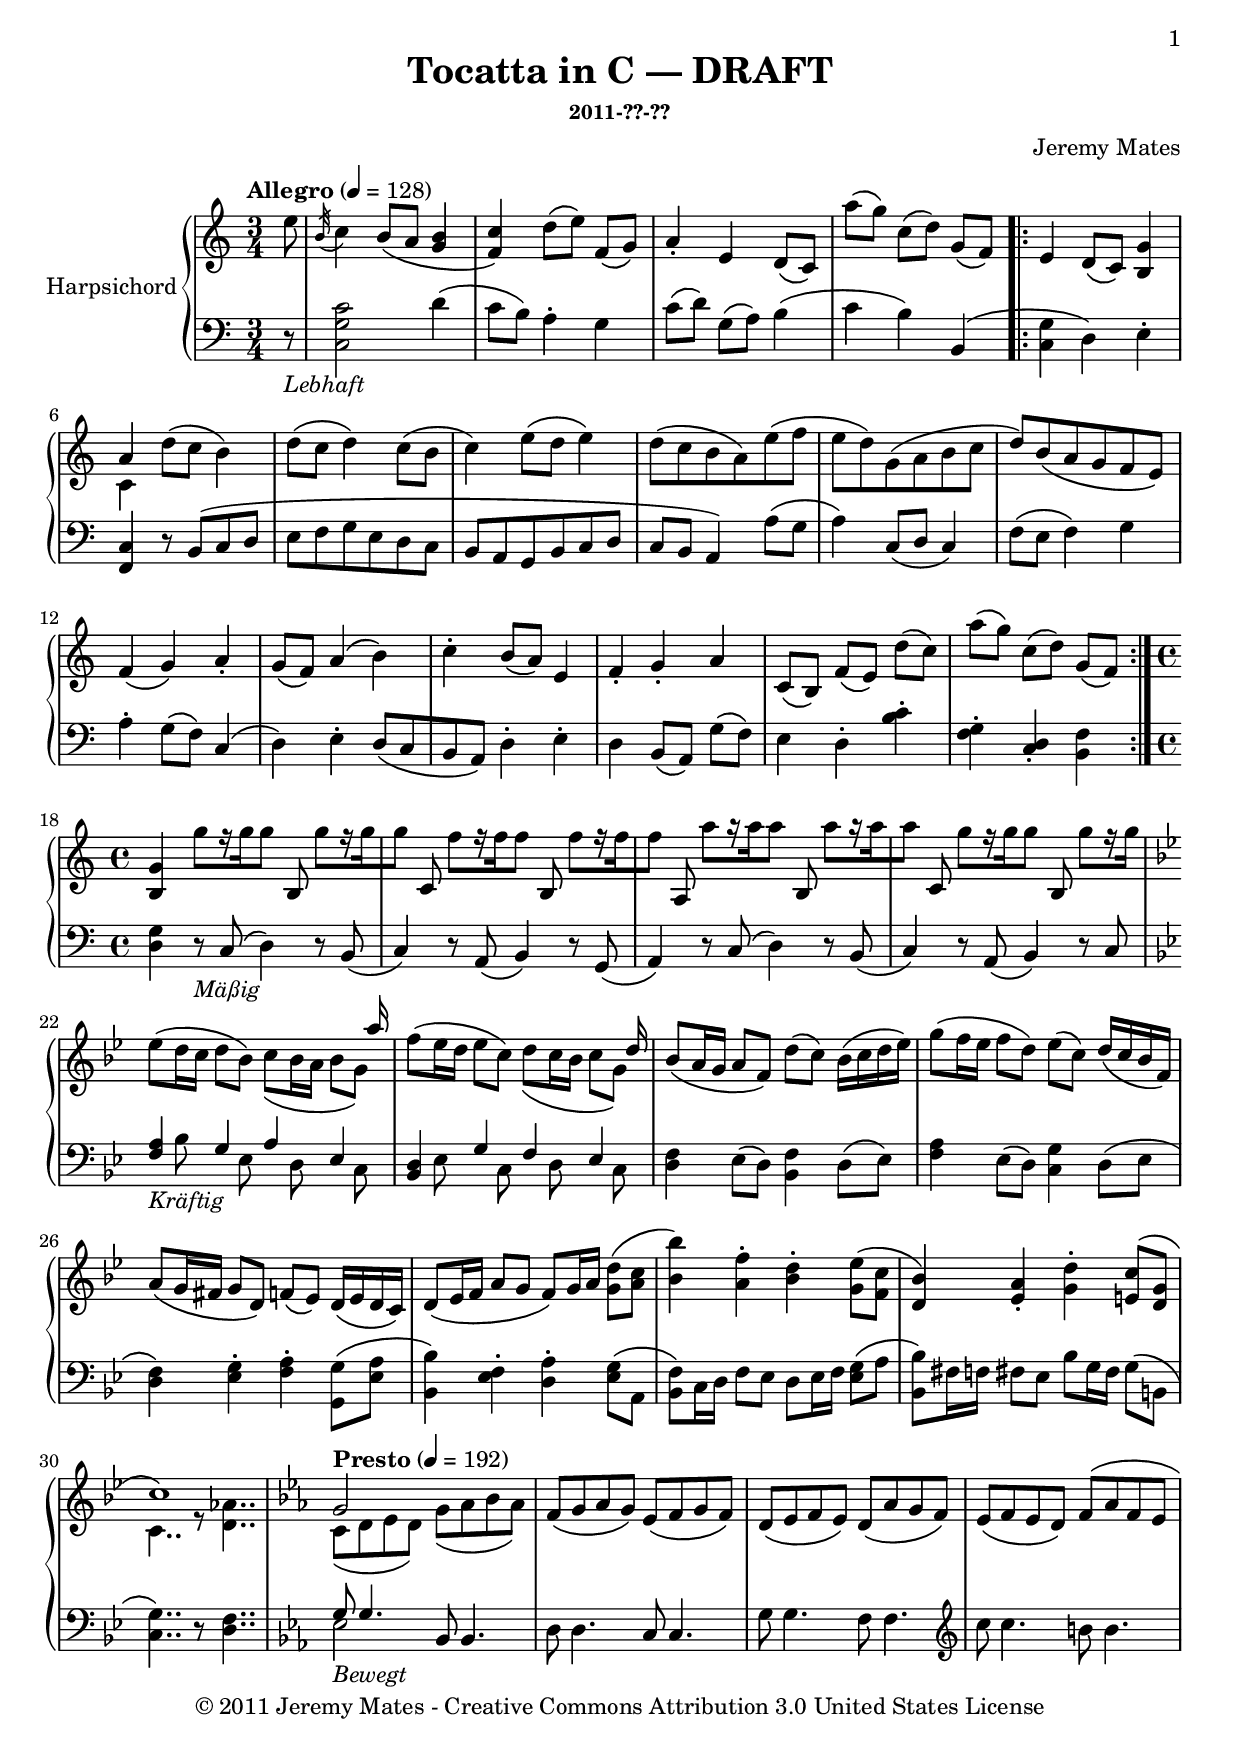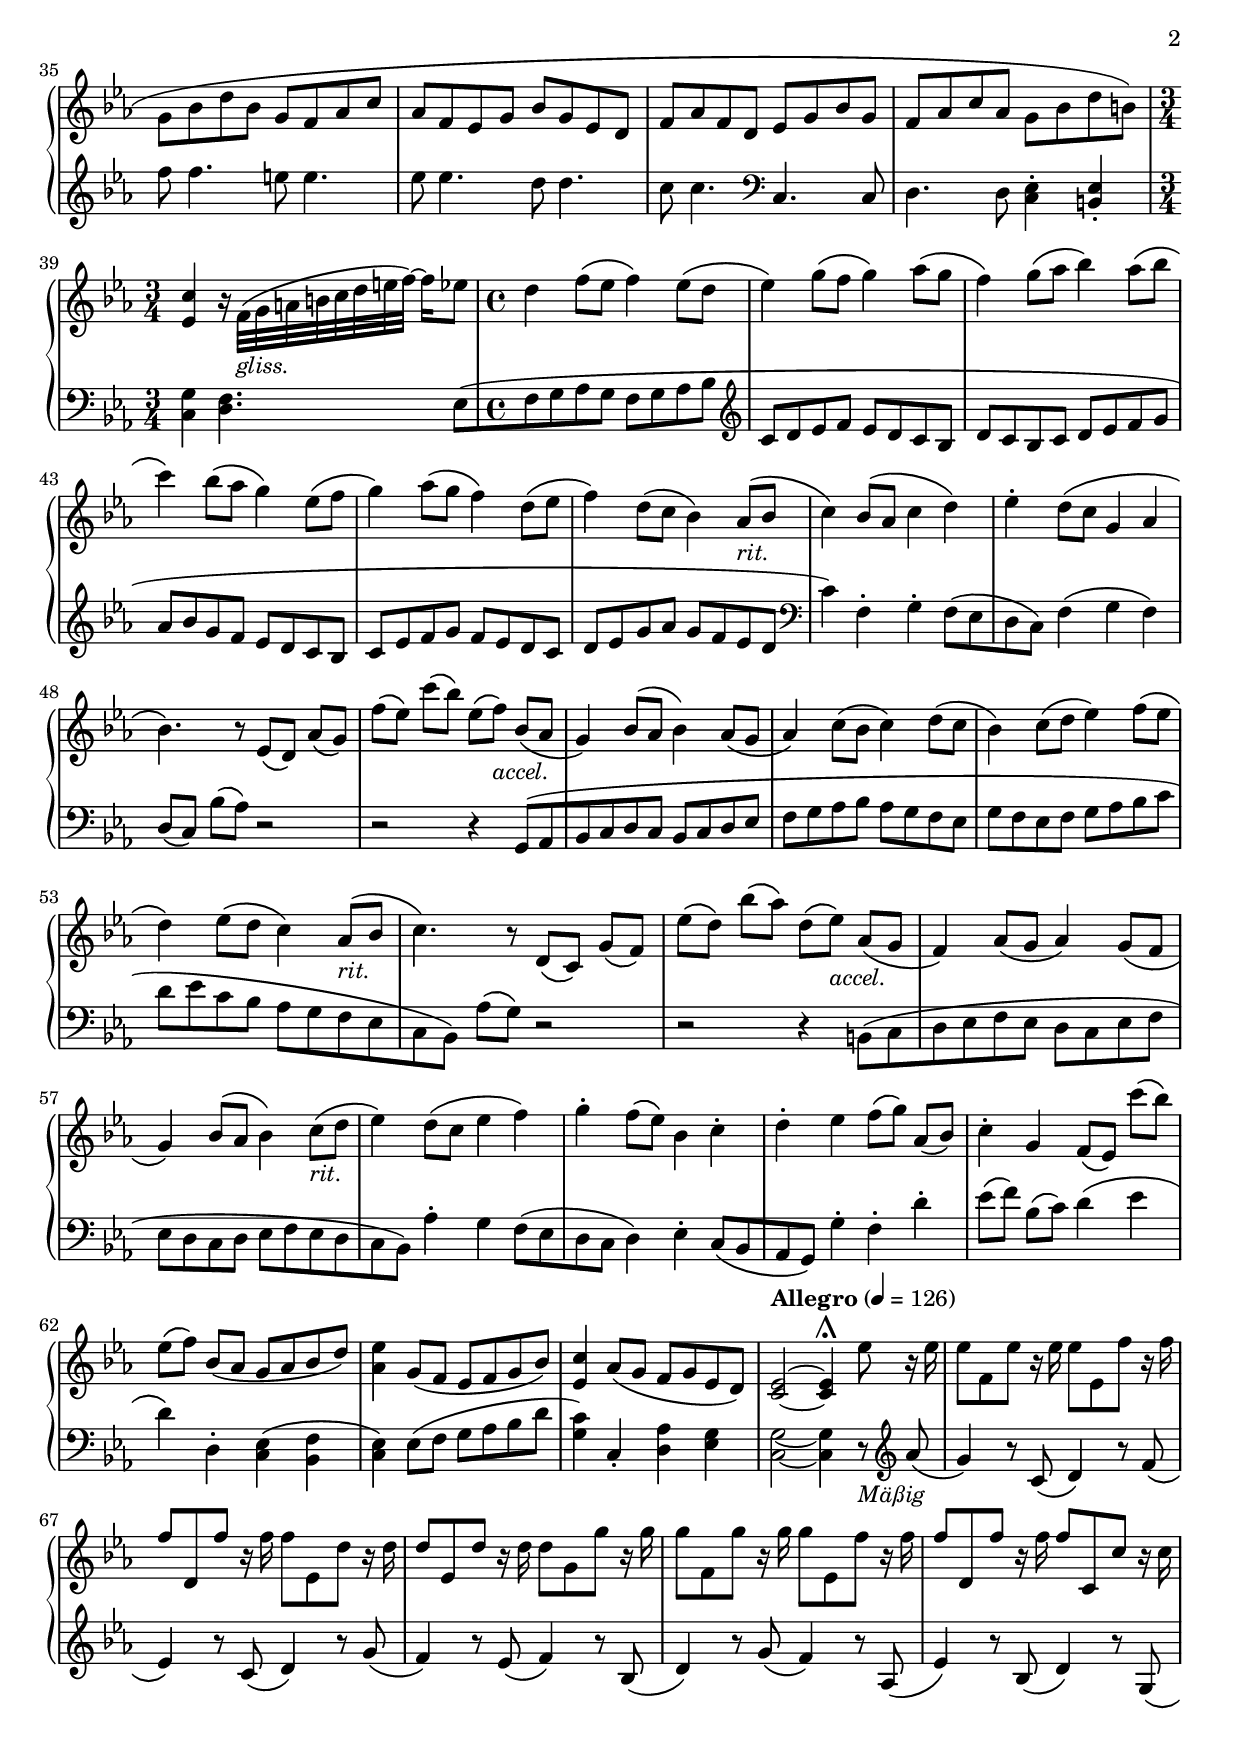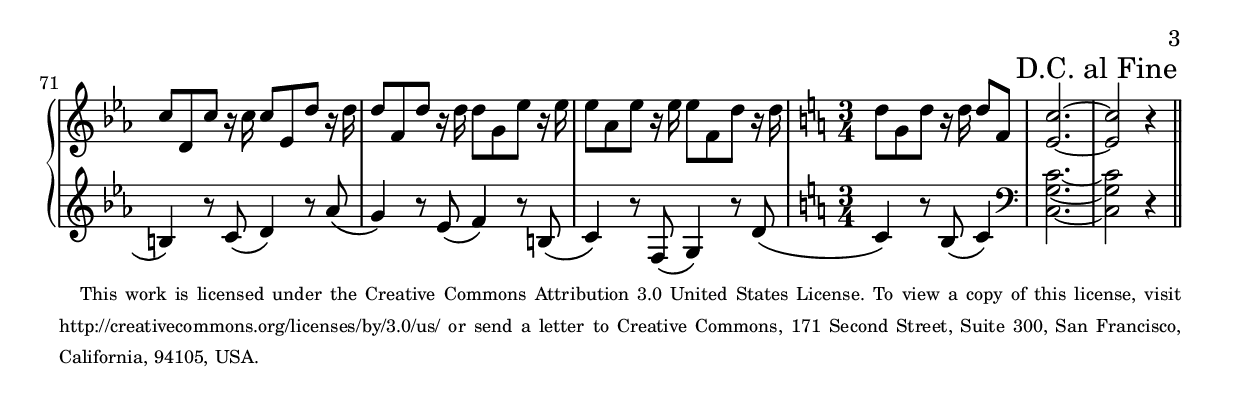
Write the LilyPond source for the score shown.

% LilyPond engraving system - http://www.lilypond.org/
%
% Harpsichord soundfonts (usable via "soundfont /path/to/foo.sf2" in the
% timidity configuration and some fiddling with the lilypond MIDI instrument
% or other methods to adjust the MIDI channels):
%
% http://www.schristiancollins.com/generaluser.php
% http://www.realmac.info/hpschd2.htm
%
% Or search on "Campbells Harpischord tuned"

\version "2.12.3"

% http://www.mail-archive.com/lilypond-user@gnu.org/msg38823.html
\include "articulate.ly"

#(define-markup-list-command (paragraph layout props args) (markup-list?)
 (interpret-markup-list layout props
   (make-justified-lines-markup-list (cons (make-hspace-markup 2) args))))

\header {
  title = "Tocatta in C — DRAFT"
  composer = "Jeremy Mates"
  subsubtitle = "2011-??-??"
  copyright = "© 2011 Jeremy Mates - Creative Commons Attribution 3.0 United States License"
}

firstBitUpper = \relative c'' {
  \key c \major
  \time 3/4

  \partial 8 e8 |

  \acciaccatura b32 c4 b8\( a <g b>4 |
  <f c'>4\) d'8[\( e]\) f,\( g\) |
  a4-. e d8\( c\) |
  a''[\( g]\) c,[\( d]\) g,\( f\) |

  \repeat volta 2 {
    e4 d8\( c\) <b g'>4 |
    << { a' } \\ { c, } >> d'8\( c b4\) |
    d8\( c d4\) c8\( b |
    c4\) e8\( d e4\) |
  
    d8\( c b a\) e'\( f |
    e d\) g,\( a b c |
    d\) b\( a g f e\) |
    f4\( g\) a-. |
  
    g8\( f\) a4\( b\) |
    c4-. b8\( a\) e4 |
    f4-. g-. a |
    c,8[\( b]\) f'[\( e]\) d'[\( c]\) |
  
    a'8[\( g]\) c,[\( d]\) g,[\( f]\) |
  }
}

firstBitLower = \relative c {
  \key c \major
  \partial 8 r8_\markup { \italic "Lebhaft" }

  < c g' c >2 d'4\( |
  c8 b\) a4-. g |
  c8[\( d]\) g,\( a\) b4\( |
  c4 b\) \tieDown b,\( |

  \repeat volta 2 {
    <c g'> d\) e-. |
    <f, c'>4 r8 b\( c d |
    e8 f g e d c |
    b a g b c d |
  
    c b a4\) a'8\( g |
    a4\) c,8\( d c4\) |
    f8\( e f4\) g |
    a4-. g8\( f\) c4\( |
  
    d\) e-. d8[\( c |
    b a]\) d4-. e-. |
    d4 b8[\( a]\) g'\( f\) |
    e4 d-. <b' c>-. |
  
    <f g>4-. <c d>-. <b f'> |
  }
}

secondBitUpper = \relative c' {
  \time 4/4
 
  <b g'>4 g''8[ r16 g g8] b,, g''[ r16 g |
  g8] c,, f'[   r16 f f8] b,, f''[ r16 f |
  f8] a,, a''[  r16 a a8] b,, a''[ r16 a |
  a8] c,, g''[  r16 g g8] b,, g''[ r16 g] |

  \key bes \major

  ees8\( d16  c d8 bes\) << { s4 s8 s16 a' } \\ { c,8\( bes16 a bes8 g\) } >> |
  f'8\( ees16 d ees8 c\) << { s4 s8 s16 d }  \\ { d8\( c16 bes c8 g\) } >> |
  bes8\( a16  g a8  f\) d'\( c\) bes16\( c d ees\) |
  g8\( f16  ees f8  d\) ees\( c\)  d16\( c bes f\) |

  a8\( g16  fis g8  d\) f\( ees\) d16\( ees d c\) |
  d8\( ees16 f   a8 g f\) g16   a   <d g,>8\( <c a>8 |
  <bes bes'>4\) <a f'>-. <bes d>-. <g ees'>8\( <f c'> |
  <d bes'>4\) <ees a>-. <g d'>-. << { <e c'>8\( <d g> } \\ { s4 } >> |

  << { c'1\) } \\
     { c,4.. r8 <d aes'>4.. } >> |
}

secondBitLower = \relative c {
  \time 4/4

  <g' d>4 r8_\markup { \italic "Mäßig" } c,\( d4\) r8 b\( |
  c4\) r8 a\( b4\) r8 g\( |
  a4\) r8 c\( d4\) r8 b\( |
  c4\) r8 a\( b4\) r8 c |

  \key bes \major

  << { <f a>4_\markup { \italic "Kräftig" } g a ees }
  \\ { s8 bes' s ees, s d  s c } >> |
  << { <bes d>4 g' f ees } \\ { s8 ees  s c    s d  s c } >> |
  <d f>4 ees8\( d\) <bes f'>4 d8\( ees\) |
  <f a>4 ees8\( d\) <c g'>4 d8\( ees |

  <d f>4\) <ees g>-. <f a>-. <g, g'>8\( <a' ees> |
  <bes, bes'>4\) <ees f>-. <d a'>-. <ees g>8\( a, |
  <bes f'>8\) c16 d f8 ees d ees16 f <ees g>8\( a |  
  <bes bes,>8\) fis16 f fis8 ees8 bes' g16 fis g8\( b, |

  <c g'>4..\) r8 <d f>4.. |
}

thirdBitUpper = \relative c' {
  << { g'2 } \\ { c,8\( d ees d\)  g\( aes bes aes\) } >> |
  f8\( g aes g\)  ees\( f g f\) |
  d8\( ees f ees\)  d\( aes' g f\) |
  ees8\( f ees d\)  f\( aes f ees |
  g8 bes d bes  g f aes c |
  aes8 f ees g  bes g ees d |
  f8 aes f d    ees g bes g |
  f8 aes c aes  g bes d b\) |

  \set Score.tempoHideNote = ##t

  \time 3/4
  <ees, c'>4 r16
  \tempo 4=144 f32[\(_\markup { \italic "gliss." } g a b c d e f]~\)
  \tempo 4=192 f16 ees8 |
  \time 4/4
  d4  f8\( ees f4\)  ees8\( d | 
  ees4\)  g8\( f g4\)  aes8\( g |
  f4\)  g8\( aes bes4\)  aes8\( bes |
  c4\)  bes8\( aes g4\)  ees8\( f |
  g4\)  aes8\( g f4\)  d8\( ees |
  f4\)  d8\( c bes4\)
  \tempo 4=186 aes8\(_\markup { \italic "rit." } bes |

  \tempo 4=180 c4\) bes8\( aes c4 d\) |
  ees4-. d8\( c g4 aes |
  bes4.\) r8  ees,8[\( d]\) aes'[\( g]\) |
  f'8[\( ees]\) c'[\( bes]\) ees,[\( f]\)_\markup { \italic "accel." }
  \tempo 4=186 bes,\( aes |
  \tempo 4=192 g4\)  bes8\( aes bes4\)  aes8\( g |
  aes4\)  c8\( bes c4\)  d8\( c |
  bes4\)  c8\( d ees4\)  f8\( ees |
  d4\)  ees8\( d c4\)
  \tempo 4=186 aes8\(_\markup { \italic "rit." } bes |

  \tempo 4=180 c4.\) r8  d,8[\( c]\) g'\( f\) |
  ees'8[\( d]\) bes'8[\( aes]\) d,[\( ees]\)_\markup { \italic "accel." }
  \tempo 4=186 aes,\( g | 
  \tempo 4=192 f4\)  aes8\( g aes4\)  g8\( f |
  g4\)  bes8\( aes bes4\)
  \tempo 4=186 c8\(_\markup { \italic "rit." } d |
  \tempo 4=180 ees4\) d8\( c  ees4 f\) |
  g4-. f8\( ees\) bes4 c-. |
  d4-. ees f8[\( g]\) aes,\( bes\) |
  c4-. g f8[\( ees]\) c''[\( bes]\) |
  ees,8[\( f]\) bes,\( aes g aes bes d\) |
  <ees aes,>4 g,8\( f ees f g bes\) |
  <ees, c'>4 aes8\( g f g ees d\) |

  \set Score.tempoHideNote = ##f
}

thirdBitLower = \relative c' {
  << { g8 g4. } \\ { ees2_\markup { \italic "Bewegt" } } >>  bes8 bes4. |
  d8 d4.  c8 c4. |
  g'8 g4. f8  f4. |
  \clef treble c''8 c4.  b8 b4. |
  f'8 f4.  e8 e4. |
  ees8 ees4.  d8 d4. |
  c8 c4.  \clef bass c,,4. c8 |
  d4. d8  <c ees>4-. <b ees>4-. |

  <c g'>4  <d f>4.  ees8[\( |   % gliss lower
  f8 g aes g]  f g aes bes |
  \clef treble c8 d ees f  ees d c bes |
  d8 c bes c  d ees f g |
  aes8 bes g f  ees d c bes |
  c8 ees f g  f ees d c |
  d8 ees g aes  g f ees d |

  \clef bass c4\)  f,4-. g-. f8[\( ees |
  d8 c]\) f4\( g f\) |
  d8[\( c]\) bes'\( aes\)  r2 |
  r2 r4 g,8[\( aes |
  bes8 c d c]  bes c d ees |
  f8 g aes bes  aes g f ees |
  g8 f ees f  g aes bes c |
  d8 ees c bes  aes[ g f ees |

  c8 bes]\) aes'[\( g]\)  r2 |
  r2 r4 b,8[\( c |
  d8 ees f ees]  d c ees f |
  ees8 d c d  ees[ f ees d |
  c8 bes]\)  aes'4-. g f8[\( ees |
  d8 c] d4\) ees-. c8[\( bes |
  aes8 g]\) g'4-. f-. d'-. |
  ees8[\( f]\) bes,\( c\) d4\( ees |
  d4\) d,4-. <c ees>\( <bes f'> |
  <c ees>4\) ees8\( f g aes bes d |
  <g, c>4\)  c,-. <d aes'> <ees g> |
}

fourthBitUpper = \relative c' {
  <c ees>2~ \set Score.tempoHideNote = ##t
    \tempo 4=96 <c ees>4\shortfermata \tempo 4=126
% TODO cannot use [] as previously, as rendering runs off egde of page :(
                                  ees'8 r16 ees |
  ees8  f,  ees'  r16 ees ees8 ees, f'  r16 f  |
  f8    d,  f'    r16 f   f8   ees, d'  r16 d |
  d8    ees, d'   r16 d   d8   g,   g'  r16 g |

  g8    f,  g'    r16 g   g8   ees, f'  r16 f |
  f8    d,  f'    r16 f   f8   c,   c'  r16 c |
  c8    d,  c'    r16 c   c8   ees, d'  r16 d  |
  d8    f,  d'    r16 d   d8   g,  ees' r16 ees |

  ees8  aes, ees' r16 ees ees8 f,   d'  r16 d  |
  \time 3/4 \key c \major
  d8    g,  d'    r16 d  d8 f, |
  <e c'>2.~ |
  <e c'>2 r4

% TODO switch to 5th bit, and modulate through various keys, maybe have
% lower line cut ahead or across the upper tune? Swell might be inverted,
% or done across the dotted pattern? Or dotted pattern varied for 3/4 time?

  \set Score.tempoHideNote = ##f
}

fourthBitLower = \relative c {
  <c g'>2~ <c g'>4 r8_\markup { \italic "Mäßig" }
    \clef treble aes''8\( |
  g4\)    r8 c,\(  d4\) r8 f\(   |
  ees4\)  r8 c\(   d4\) r8 g\(   |
  f4\)    r8 ees\( f4\) r8 bes,\( |

  d4\)    r8 g\(   f4\) r8 aes,\( |
  ees'4\) r8 bes\( d4\) r8 g,\(   |
  b4\)    r8 c\(   d4\) r8 aes'\( |
  g4\)    r8 ees\( f4\) r8 b,\(  |

  c4\)    r8 f,8\( g4\) r8 d'\( |
  \time 3/4 \key c \major
  c4\)    r8 b\(   c4\) \clef bass |
  <c, g' c>2.~ |
  <c g' c>2 r4
}

upper = {
  \clef treble

  % tempo choices via http://bachscholar.com/table_3a.html
  \tempo "Allegro" 4=128
  \firstBitUpper

  \set Score.tempoHideNote = ##t
  \tempo 4=126
  \secondBitUpper
  \set Score.tempoHideNote = ##f

  \key c \minor
  \tempo "Presto" 4=192
  \thirdBitUpper

  \tempo "Allegro" 4=126
  \fourthBitUpper
  \bar "||"
  \override Score.RehearsalMark #'self-alignment-X = #RIGHT
  \mark "D.C. al Fine"
}

lower = {
  \clef bass

  \firstBitLower
  \secondBitLower
  \key c \minor
  \thirdBitLower
  \fourthBitLower
  \bar "||"
}

theMusic = {
  \new PianoStaff <<
    \set PianoStaff.instrumentName = #"Harpsichord"
    \set PianoStaff.midiInstrument = #"Harpsichord"
    \new Staff = "upper" \upper
    \new Staff = "lower" \lower
  >>
}

\book {
  \paper {
    oddHeaderMarkup = \markup \fill-line {
      "" \fromproperty #'page:page-number-string }
    evenHeaderMarkup = \markup \fill-line {
      "" \fromproperty #'page:page-number-string }
  }
\score {
  \theMusic
  \layout {
    % as otherwise long instrument name clipped by margin
    indent = 2.3\cm
  }
}
\score {
  \unfoldRepeats \articulate {
    \theMusic
  }
  \midi { }
}
  \markuplines { \paragraph { \tiny     {
This work is licensed under the Creative Commons Attribution 3.0 United
States License. To view a copy of this license, visit
http://creativecommons.org/licenses/by/3.0/us/ or send a letter to
Creative Commons, 171 Second Street, Suite 300, San Francisco,
California, 94105, USA.
} } }
}
